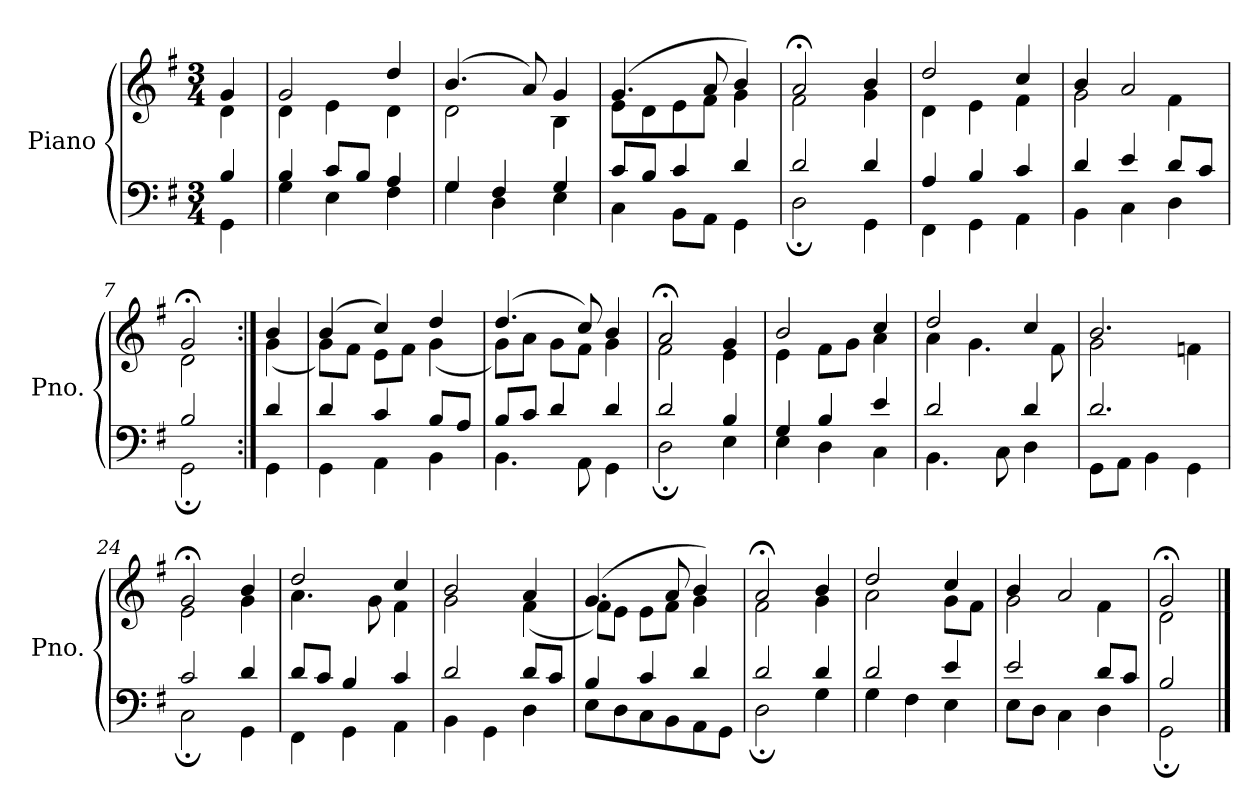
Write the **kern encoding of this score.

**kern	**kern
*part1	*part1
*staff2	*staff1
*I"Piano	*
*I'Pno.	*
*clefF4	*clefG2
*k[f#]	*k[f#]
*M3/4	*M3/4
=	=
*^	*^
4B/	4GG\	4g/	4d\
=1	=1	=1	=1
4B/	4G\	2g/	4d\
8c/L	4E\	.	4e\
8B/J	.	.	.
4A/	4F#\	4dd/	4d\
=2	=2	=2	=2
4G/	4G\	(>4.b/	2d\
4F#/	4D\	.	.
.	.	8a/)	.
4G/	4E\	4g/	4B\
=3	=3	=3	=3
8c/L	4C\	(>4.g/	8e\L
8B/J	.	.	8d\
4c/	8BB\L	.	8e\
.	8AA\J	8a/	8f#\J
4d/	4GG\	4b/)	4g\
=4	=4	=4	=4
2d/	2D;\	2a;</	2f#\
4d/	4GG\	4b/	4g\
=5	=5	=5	=5
4A/	4FF#\	2dd/	4d\
4B/	4GG\	.	4e\
4c/	4AA\	4cc/	4f#\
=6	=6	=6	=6
4d/	4BB\	4b/	2g\
4e/	4C\	2a/	.
8d/L	4D\	.	4f#\
8c/J	.	.	.
=7	=7	=7	=7
2B/	2GG;\	2g;</	2d\
=7X1:|!	=7X1:|!	=7X1:|!	=7X1:|!
4d/	4GG\	4b/	(<4g\
=8	=8	=8	=8
4d/	4GG\	(>4b/	8g\L)
.	.	.	8f#\J
4c/	4AA\	4cc/)	8e\L
.	.	.	8f#\J
8B/L	4BB\	4dd/	(<4g\
8A/J	.	.	.
!!LO:LB:g=z	!!
=9	=9	=9	=9
8B/L	4.BB\	(>4.dd/	8g\L)
8c/J	.	.	8a\J
4d/	.	.	8g\L
.	8AA\	8cc/)	8f#\J
4d/	4GG\	4b/	4g\
=20	=20	=20	=20
2d/	2D;\	2a;</	2f#\
4B/	4E\	4g/	4e\
=21	=21	=21	=21
4G/	4E\	2b/	4e\
4B/	4D\	.	8f#\L
.	.	.	8g\J
4e/	4C\	4cc/	4a\
=22	=22	=22	=22
2d/	4.BB\	2dd/	4a\
.	.	.	4.g\
.	8C\	.	.
4d/	4D\	4cc/	.
.	.	.	8f#\
=23	=23	=23	=23
2.d/	8GG\L	2.b/	2g\
.	8AA\J	.	.
.	4BB\	.	.
.	4GG\	.	4fn\
=24	=24	=24	=24
2c/	2C;\	2g;</	2e\
4d/	4GG\	4b/	4g\
=25	=25	=25	=25
8d/L	4FF#\	2dd/	4.a\
8c/J	.	.	.
4B/	4GG\	.	.
.	.	.	8g\
4c/	4AA\	4cc/	4f#\
=26	=26	=26	=26
2d/	4BB\	2b/	2g\
.	4GG\	.	.
8d/L	4D\	4a/	(<4f#\
8c/J	.	.	.
=27	=27	=27	=27
4B/	8E\L	(>4.g/	8f#\L)
.	8D\	.	8e\J
4c/	8C\	.	8e\L
.	8BB\	8a/	8f#\J
4d/	8AA\	4b/)	4g\
.	8GG\J	.	.
!!LO:LB:g=z	!!
=28	=28	=28	=28
2d/	2D;\	2a;</	2f#\
4d/	4G\	4b/	4g\
=29	=29	=29	=29
2d/	4G\	2dd/	2a\
.	4F#\	.	.
4e/	4E\	4cc/	8g\L
.	.	.	8f#\J
=30	=30	=30	=30
2e/	8E\L	4b/	2g\
.	8D\J	.	.
.	4C\	2a/	.
8d/L	4D\	.	4f#\
8c/J	.	.	.
=31	=31	=31	=31
2B/	2GG;\	2g;</	2d\
*v	*v	*	*
*	*v	*v
==	==
*-	*-
